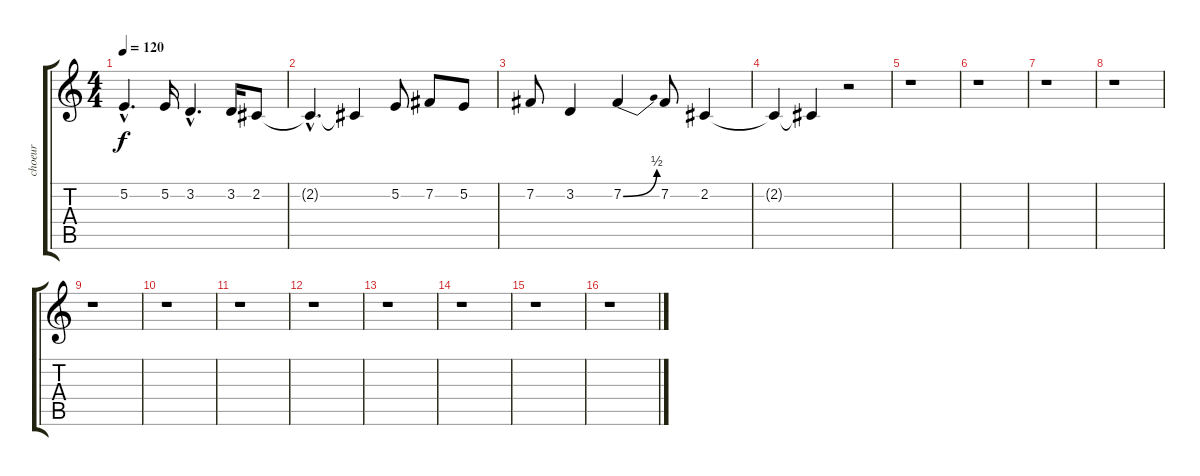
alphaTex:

\track ("choeur" "choeur") {instrument stringensemble1}
\staff {score tabs}
\tuning (E4 B3 G3 D3 A2 E2) {hide}
\ts (4 4)
\tempo 120
\clef g2
\ks c
5.2{hac}.4{d dy f} 5.2.16 3.2{hac}.4{d} 3.2.16 2.2.8 |
2.2{hac t}.4{d} 2.2{t}.4 5.2.8 7.2.8 5.2.8 |
7.2.8 3.2.4 7.2{be (bend 0 0 60 2)}.4 7.2.8 2.2.4 |
2.2{t}.4 2.2{t}.4 r.2 |
r.1 |
r.1 |
r.1 |
r.1 |
r.1 |
r.1 |
r.1 |
r.1 |
r.1 |
r.1 |
r.1 |
r.1
